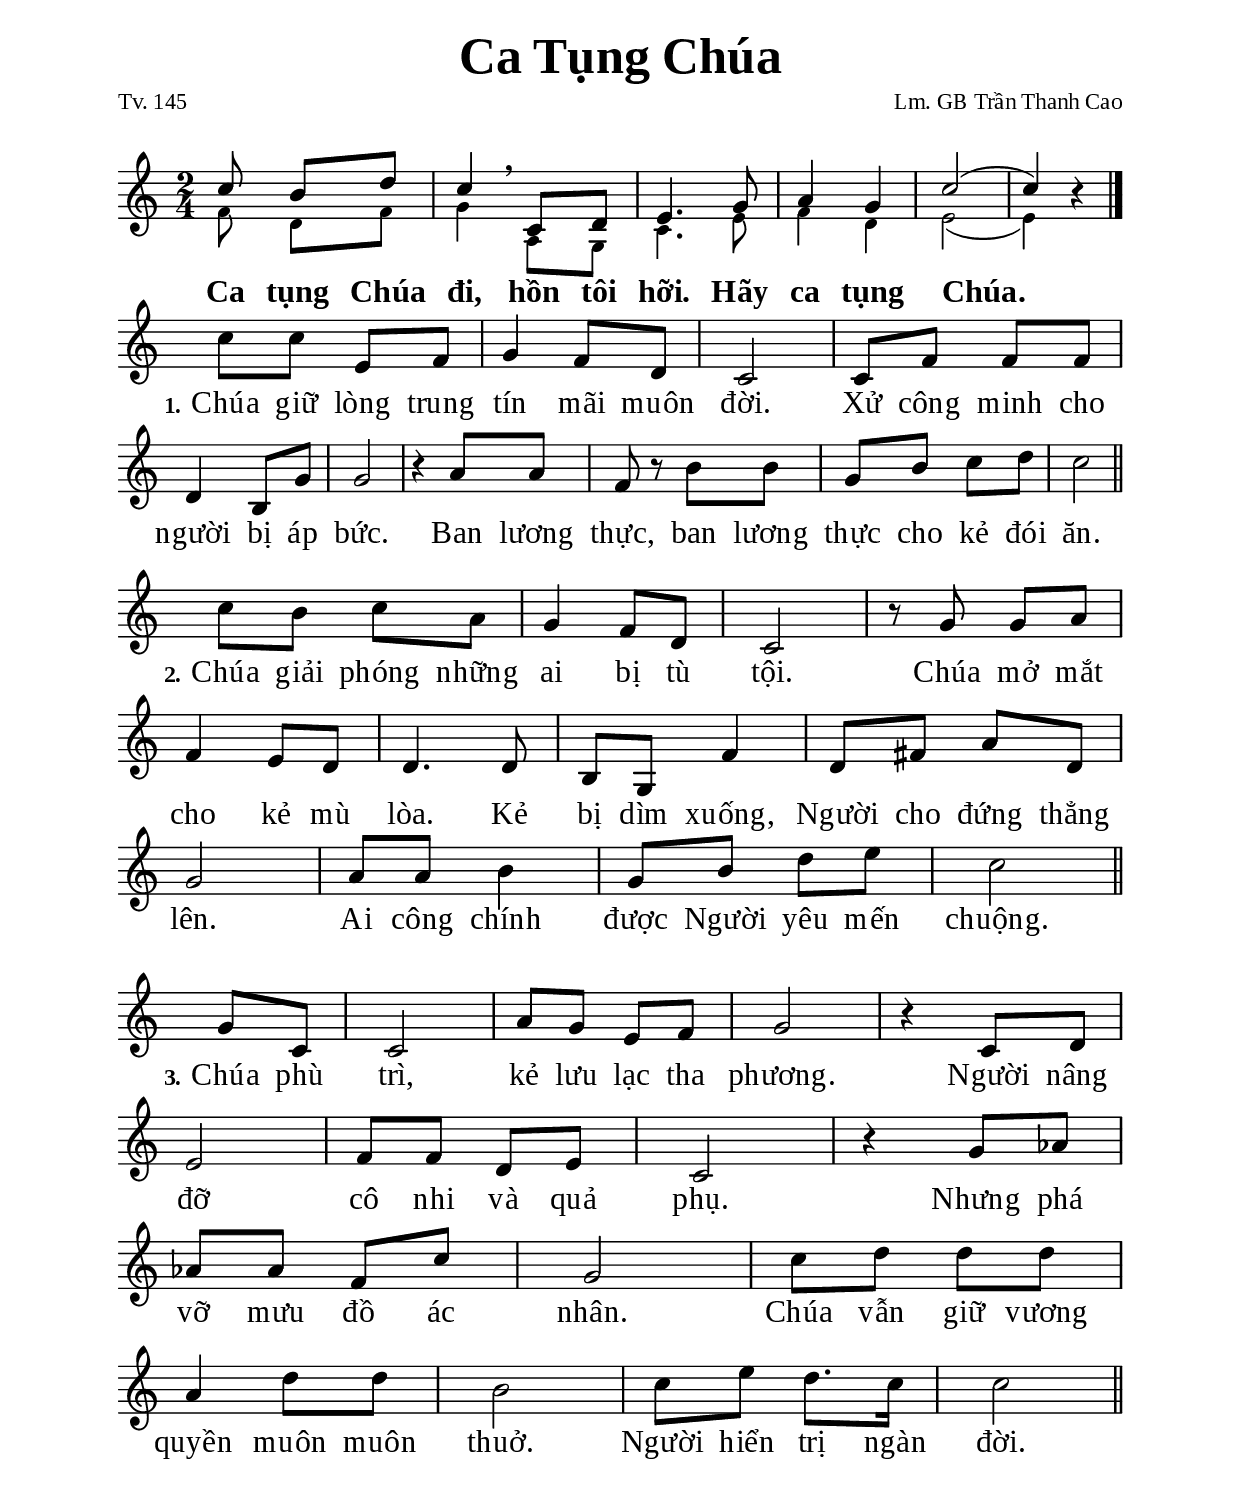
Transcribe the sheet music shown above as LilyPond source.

% Cài đặt chung
\version "2.20.0"
\include "english.ly"

\header {
  title = \markup { \fontsize #3 "Ca Tụng Chúa" }
  poet = "Tv. 145"
  composer = "Lm. GB Trần Thanh Cao"
  arranger = " "
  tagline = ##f
}

\paper {
  #(set-paper-size "a4")
  top-margin = 10\mm
  bottom-margin = 10\mm
  left-margin = 20\mm
  right-margin = 20\mm
  indent = #0
  #(define fonts
    (make-pango-font-tree
      "Liberation Serif"
      "Liberation Serif"
      "Liberation Serif"
      (/ 20 20)))
  page-count = #1
}

% Nhạc điệp khúc
nhacDiepKhucSop = \relative c'' {
  \partial 4. c8 b d |
  c4 \breathe c,8 d |
  e4. g8 |
  a4 g |
  c2 ( |
  c4) r \bar "|."
}

nhacDiepKhucBass = \relative c' {
  \partial 4. f8 d f |
  g4 a,8 g |
  c4. e8 |
  f4 d |
  e2 ( |
  e4) r
}

% Nhạc phiên khúc
nhacPhienKhucMot = \relative c'' {
  c8 c e, f |
  g4 f8 d |
  c2 |
  c8 f f f |
  d4 b8 g' |
  g2 |
  r4 a8 a |
  f r b b |
  g b c d |
  c2 \bar "||"
}

nhacPhienKhucHai = \relative c'' {
  c8 b c a |
  g4 f8 d |
  c2 |
  r8 g' g a |
  f4 e8 d |
  d4. d8 |
  b g f'4 |
  d8 fs a d, |
  g2 |
  a8 a b4 |
  g8 b d e |
  c2 \bar "||"
}

nhacPhienKhucBa = \relative c'' {
  \partial 4 g8 c, |
  c2 |
  a'8 g e f |
  g2 |
  r4 c,8 d |
  e2 |
  f8 f d e |
  c2 |
  r4 g'8 af |
  af af f c' |
  g2 |
  c8 d d d |
  a4 d8 d |
  b2 |
  c8 e d8. c16 |
  c2 \bar "||"
}

% Lời điệp khúc
loiDiepKhuc = \lyricmode {
  Ca tụng Chúa đi, hồn tôi hỡi.
  Hãy ca tụng Chúa.
}

% Lời phiên khúc
loiPhienKhucMot = \lyricmode {
  \set stanza = #"1."
  Chúa giữ lòng trung tín mãi muôn đời.
  Xử công minh cho người bị áp bức.
  Ban lương thực, ban lương thực cho kẻ đói ăn.
}

loiPhienKhucHai = \lyricmode {
  \set stanza = #"2."
  Chúa giải phóng những ai bị tù tội.
  Chúa mở mắt cho kẻ mù lòa.
  Kẻ bị dìm xuống, Người cho đứng thẳng lên.
  Ai công chính được Người yêu mến chuộng.
}

loiPhienKhucBa = \lyricmode {
  \set stanza = #"3."
  Chúa phù trì, kẻ lưu lạc tha phương.
  Người nâng đỡ cô nhi và quả phụ.
  Nhưng phá vỡ mưu đồ ác nhân.
  Chúa vẫn giữ vương quyền muôn muôn thuở.
  Người hiển trị ngàn đời.
}

% Dàn trang
\score {
  \new ChoirStaff <<
    \new Staff = diepKhuc \with {
        \consists "Merge_rests_engraver"
        \magnifyStaff #(magstep +1)
      }
      <<
      \new Voice = beSop {
        \voiceOne \key c \major \time 2/4 \nhacDiepKhucSop
      }
      \new Voice = beBas {
        \override NoteHead.font-size = #-2
        \voiceTwo \key c \major \time 2/4 \nhacDiepKhucBass
      }
    >>
    \new Lyrics \lyricsto beSop \loiDiepKhuc
  >>
  \layout {
    ragged-last = ##f
    \override Lyrics.LyricText.font-series = #'bold
    \override Lyrics.LyricText.font-size = #+3
    \override Lyrics.LyricSpace.minimum-distance = #2.0
    \override Score.BarNumber.break-visibility = ##(#f #f #f)
    \override Score.SpacingSpanner.uniform-stretching = ##t
  }
}

\score {
  \new ChoirStaff <<
    \new Staff = phienKhuc \with {
        \magnifyStaff #(magstep +1)
      }
      <<
      \new Voice = beSop {
        \key c \major \time 2/4 \nhacPhienKhucMot
      }
    >>
    \new Lyrics \lyricsto beSop \loiPhienKhucMot
  >>
  \layout {
    \override Staff.TimeSignature.transparent = ##t
    \override Lyrics.LyricText.font-size = #+3
    \override Lyrics.LyricSpace.minimum-distance = #1.5
    \override Score.BarNumber.break-visibility = ##(#f #f #f)
    \override Score.SpacingSpanner.uniform-stretching = ##t
  }
}

\score {
  \new ChoirStaff <<
    \new Staff = phienKhuc \with {
        \magnifyStaff #(magstep +1)
      }
      <<
      \new Voice = beSop {
        \key c \major \time 2/4 \nhacPhienKhucHai
      }
    >>
    \new Lyrics \lyricsto beSop \loiPhienKhucHai
  >>
  \layout {
    \override Staff.TimeSignature.transparent = ##t
    \override Lyrics.LyricText.font-size = #+3
    \override Lyrics.LyricSpace.minimum-distance = #1.5
    \override Score.BarNumber.break-visibility = ##(#f #f #f)
    \override Score.SpacingSpanner.uniform-stretching = ##t
  }
}

\score {
  \new ChoirStaff <<
    \new Staff = phienKhuc \with {
        \magnifyStaff #(magstep +1)
      }
      <<
      \new Voice = beSop {
        \key c \major \time 2/4 \nhacPhienKhucBa
      }
    >>
    \new Lyrics \lyricsto beSop \loiPhienKhucBa
  >>
  \layout {
    \override Staff.TimeSignature.transparent = ##t
    \override Lyrics.LyricText.font-size = #+3
    \override Lyrics.LyricSpace.minimum-distance = #1.5
    \override Score.BarNumber.break-visibility = ##(#f #f #f)
    \override Score.SpacingSpanner.uniform-stretching = ##t
  }
}
